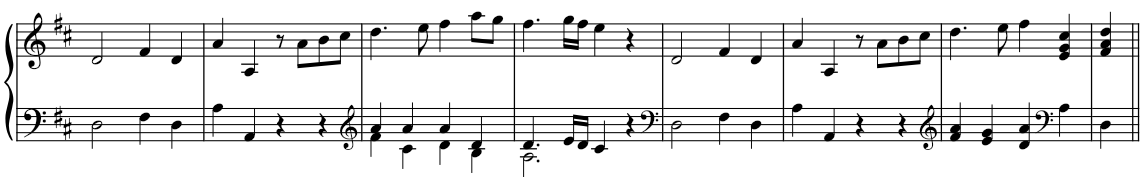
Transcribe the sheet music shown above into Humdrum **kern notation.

**kern	**kern
*part1	*part1
*staff2	*staff1
*I"Klavier	*
!!LO:PB:g=z
*clefF4	*clefG2
*k[f#c#]	*k[f#c#]
*M4/4	*M4/4
*met(c)	*met(c)
=5	=5
2D\	2d/
4F#\	4f#/
4D\	4d/
=6	=6
4A\	4a/
4AA/	4A/
4r	8r
.	8a\L
4r	8b\
.	8cc#\J
=7	=7
*clefG2	*
*^	*
4a/	4f#\	4.dd\
4a/	4c#\	.
.	.	8ee\
4a/	4d\	4ff#\
4d/	4B\	8aa\L
.	.	8gg\J
=8	=8	=8
4.d/	2.A\	4.ff#\
16e/LL	.	16gg\LL
16d/JJ	.	16ff#\JJ
4c#/	.	4ee\
4r	4ryy	4r
*v	*v	*
=9	=9
*clefF4	*
2D\	2d/
4F#\	4f#/
4D\	4d/
=10	=10
4A\	4a/
4AA/	4A/
4r	8r
.	8a\L
4r	8b\
.	8cc#\J
=11	=11
*clefG2	*
4f#/ 4a/	4.dd\
4e/ 4g/	.
.	8ee\
4d/ 4a/	4ff#\
*clefF4	*
4A\	4e/ 4g/ 4cc#/
=12	=12
4D\	4f#/ 4a/ 4dd/
=||	=||
*-	*-
